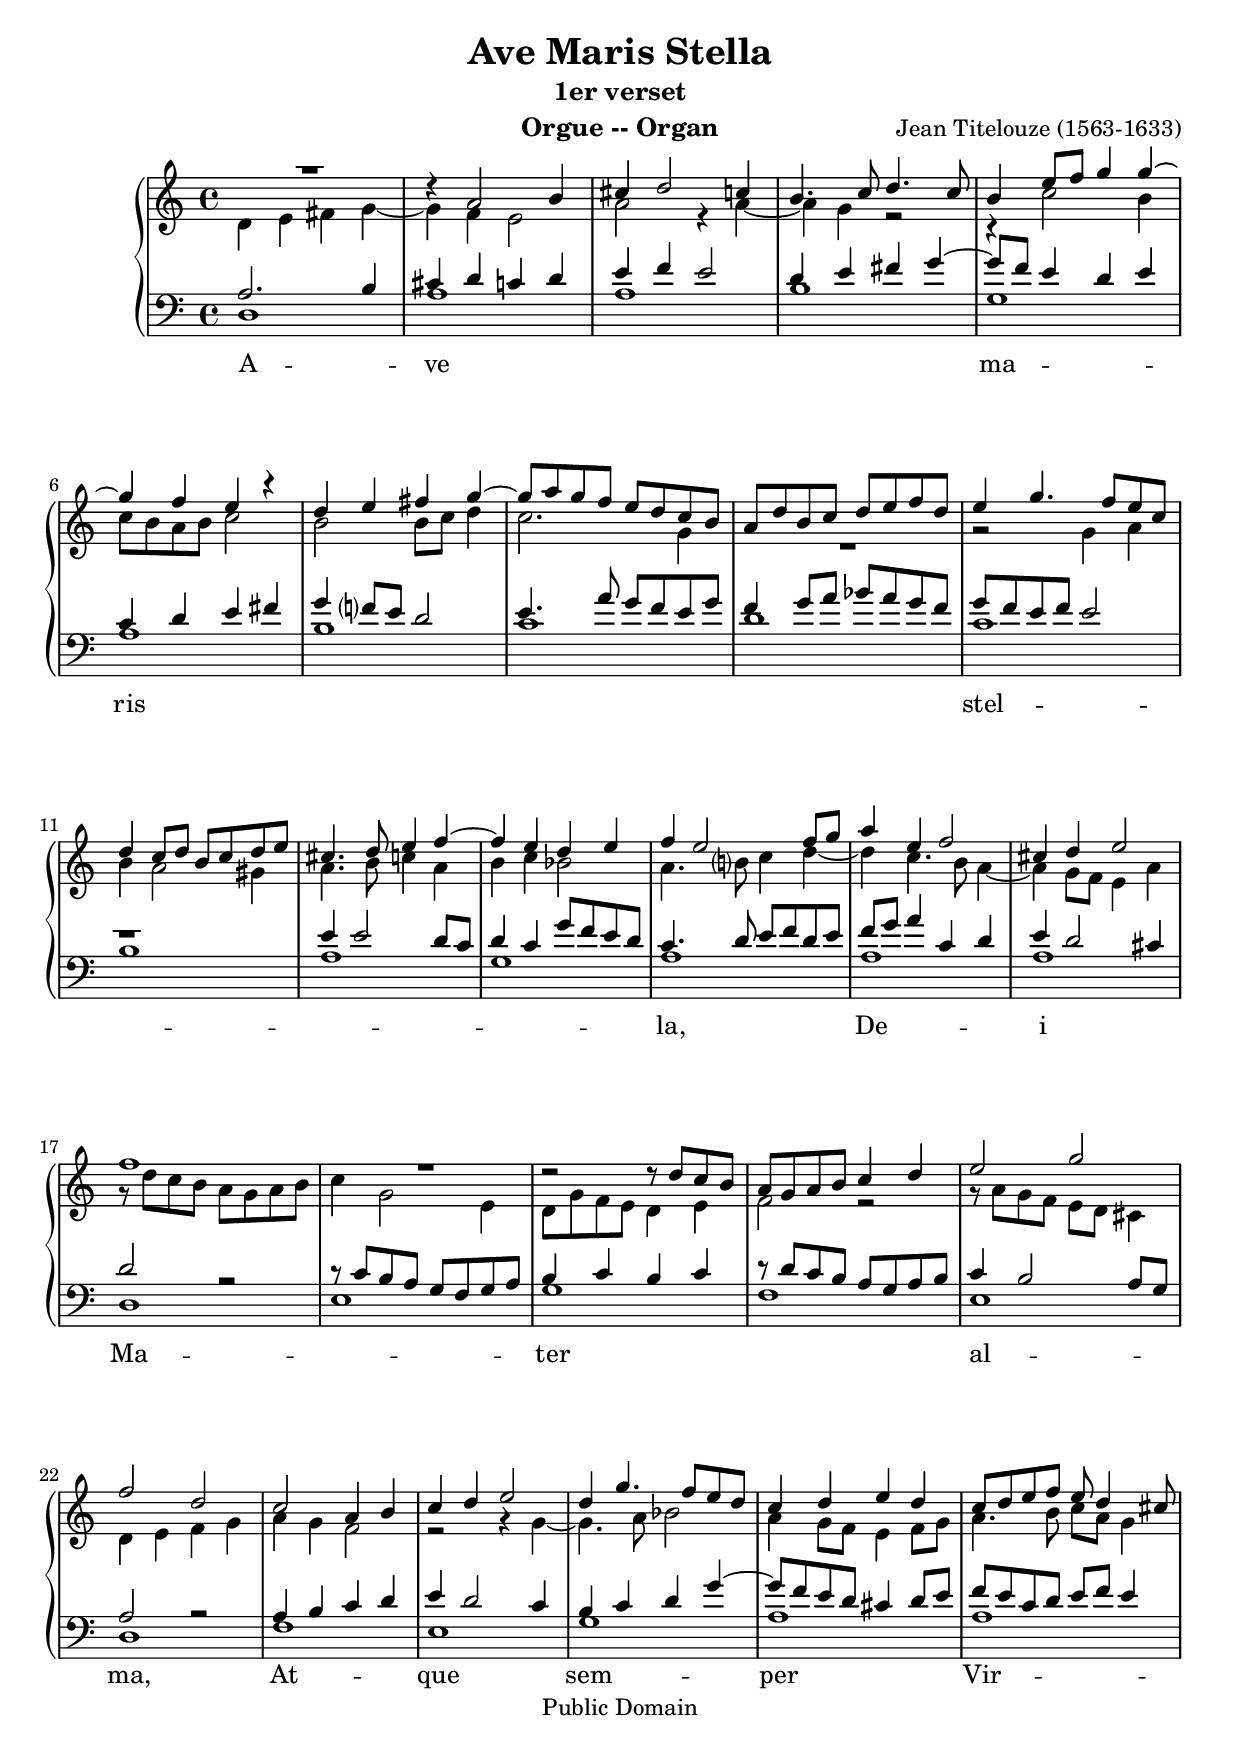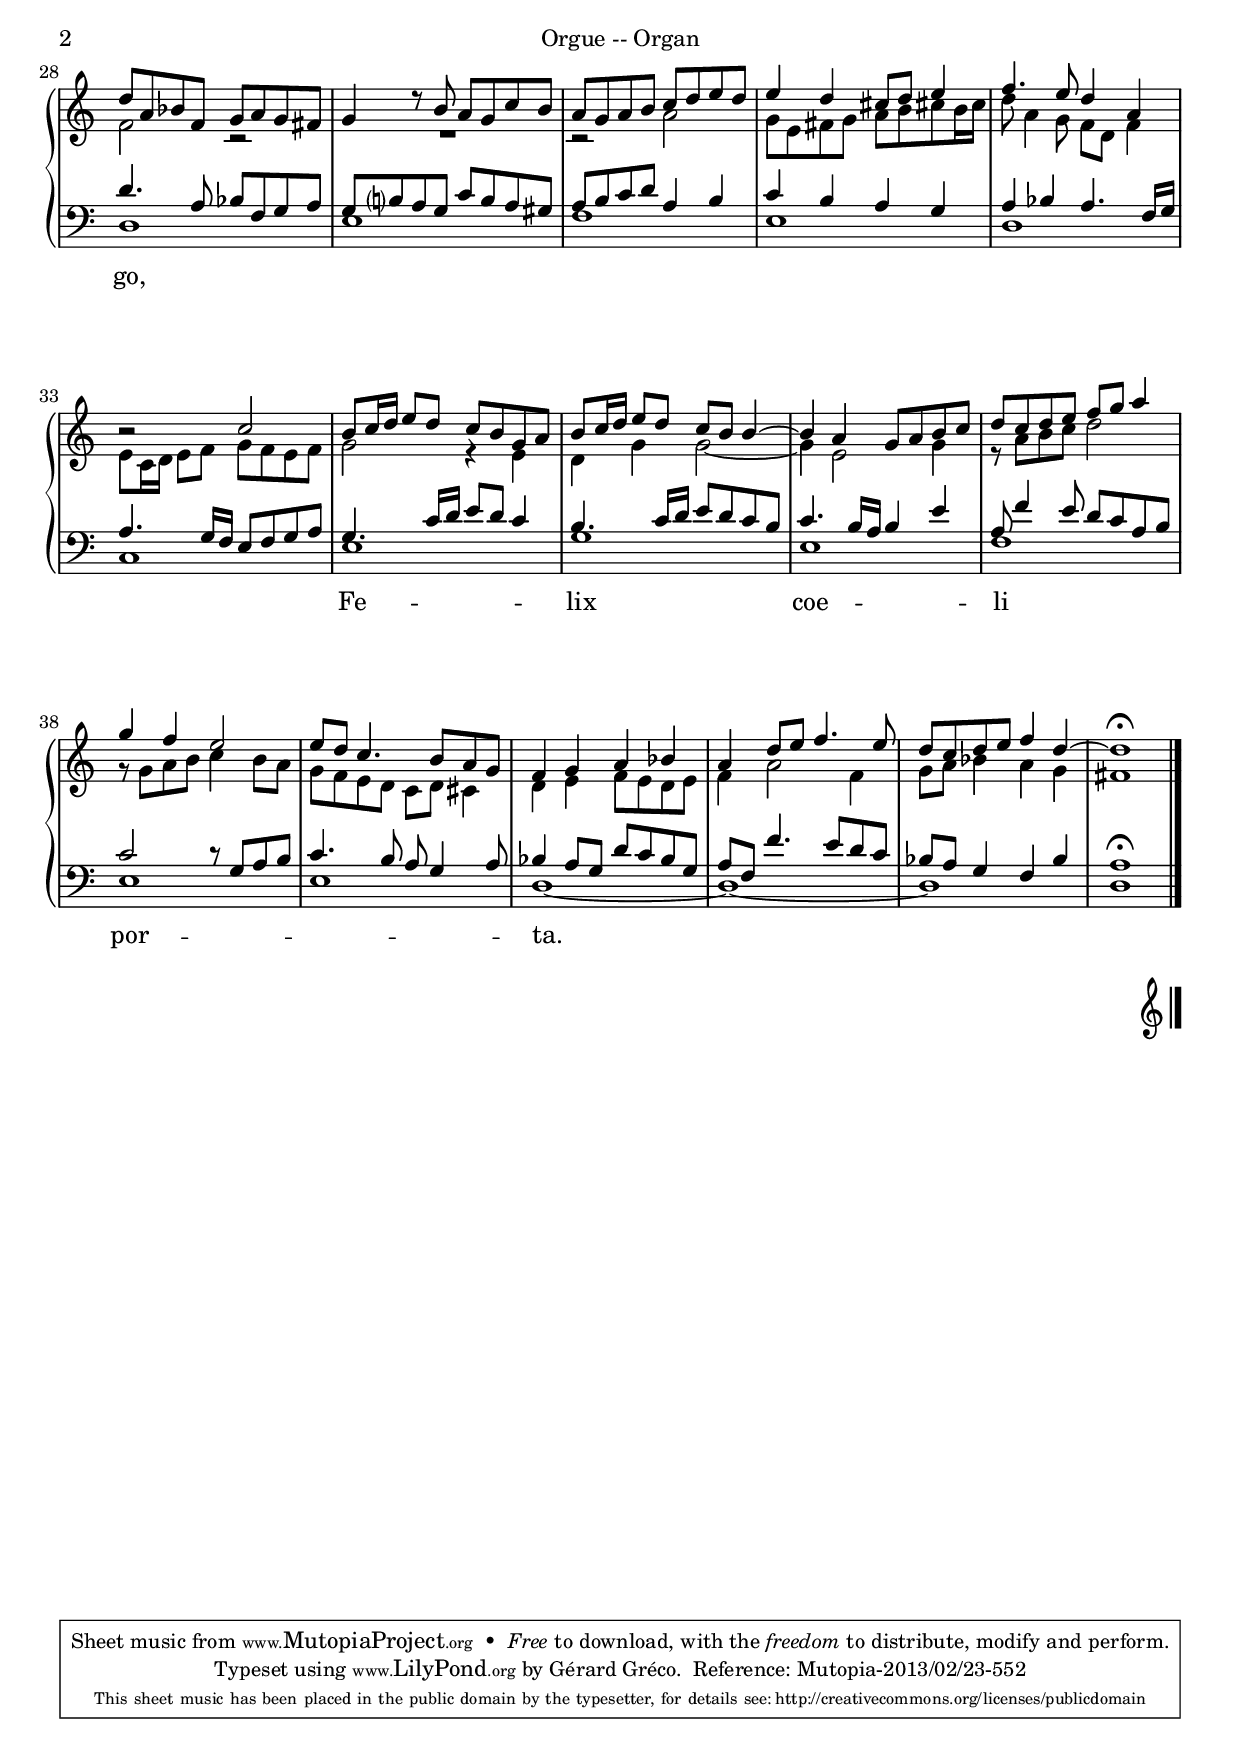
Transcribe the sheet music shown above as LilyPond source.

\version "2.16.1"
\include "italiano.ly"

% Écrit avec l'aide très secourable de lyqi ! Essayez-le !
% Written with the most secourable help of lyqi ! Try it !

\header{
     title = "Ave Maris Stella"
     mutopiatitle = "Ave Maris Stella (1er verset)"
     subtitle = "1er verset"
     piece = ""
     instrument = "Orgue -- Organ"
     composer = "Jean Titelouze (1563-1633)"
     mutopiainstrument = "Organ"
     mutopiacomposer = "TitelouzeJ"
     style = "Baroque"
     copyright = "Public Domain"
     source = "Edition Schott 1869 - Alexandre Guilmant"
     opus = ""
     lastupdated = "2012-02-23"
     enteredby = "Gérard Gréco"
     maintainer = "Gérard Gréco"

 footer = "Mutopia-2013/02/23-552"
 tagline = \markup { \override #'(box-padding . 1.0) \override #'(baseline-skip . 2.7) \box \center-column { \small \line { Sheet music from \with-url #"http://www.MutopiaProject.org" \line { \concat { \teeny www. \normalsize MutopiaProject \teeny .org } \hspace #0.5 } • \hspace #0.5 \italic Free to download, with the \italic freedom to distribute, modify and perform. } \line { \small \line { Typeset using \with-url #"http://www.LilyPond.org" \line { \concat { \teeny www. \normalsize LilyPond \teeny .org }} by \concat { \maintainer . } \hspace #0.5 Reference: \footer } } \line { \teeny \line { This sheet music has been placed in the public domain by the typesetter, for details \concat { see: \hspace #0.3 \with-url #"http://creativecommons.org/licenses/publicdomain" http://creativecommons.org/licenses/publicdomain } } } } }
}

global = {
   \time 4/4
   \key do \major
}
soprano = \relative do''{
   \tieUp \once \override MultiMeasureRest  #'staff-position = #+4 R1
   re4\rest la2 si4
   | dod4 re2 do4
   | si4. do8 re4. do8
   | si4 mi8 [ fa8 ] sol4 sol4 ~
   | sol4 fa4 mi4 r4
   | re4 mi4 fad4 sol4 ~
   | sol8 [ la8 sol8 fa8 ] mi8 [ re8 do8 si8 ]
   | la8 [ re8 si8 do8 ] re8 [ mi8 fa8 re8 ]
   | mi4 sol4. fa8 [ mi8 do8 ]
   | re4 do8 [ re8 ] si8 [ do8 re8 mi8 ]
   | dod4. re8 mi4 fa4 ~
   | fa4 mi4 re4 mi4
   | fa4 mi2 fa8 [ sol8 ]
   | la4 mi4 fa2
   | dod4 re4 mi2
   | fa1
   | R1
   | re2\rest re8\rest re8 [ do8 si8 ]
   | la8 [ sol8 la8 si8 ] do4 re4
   | mi2 sol2
   | fa2 re2
   | do2 la4 si4
   | do4 re4 mi2
   | re4 sol4. fa8 [ mi8 re8 ]
   | do4 re4 mi4 re4
   | do8 [ re8 mi8 fa8 ] mi8 re4 dod8
   | re8 [ la8 sib8 fa8 ] sol8 [ la8 sol8 fad8 ]
   | sol4 re'8\rest si8 la8 [ sol8 do8 si8 ]
   | la8 [ sol8 la8 si8 ] do8 [ re8 mi8 re8 ]
   | mi4 re4 dod8 [ re8 ] mi4
   | fa4. mi8 re4 la4
   | si2\rest do2
   | si8 [ do16 re16 ] mi8 [ re8 ] do8 [ si8 sol8 la8 ]
   | si8 [ do16 re16 ] mi8 [ re8 ] do8 [ si8 ] si4 ~
   | si4 la4 sol8 [ la8 si8 do8 ]
   | re8 [ do8 re8 mi8 ] fa8 [ sol8 ] la4
   | sol4 fa4 mi2
   | mi8 [ re8 ] do4. si8 [ la8 sol8 ]
   | fa4 sol4 la4 sib4
   | la4 re8 [ mi8 ] fa4. mi8
   | re8 [ do8 re8 mi8 ] fa4 re4 ~
   | \once \override Script #'padding = # 1 re1^\fermata
}

alto = \relative do'{
   re4 mi4 fad4 sol4 ~
   | sol4 fa4 mi2
   | la2 r4 la4 ~
   | la4 sol4 r2
   | r4 do2 si4
   | do8 [ si8 la8 si8 ] do2
   | si2 si8 [ do8 ] re4
   | do2. sol4
   | R1
   | sol2\rest sol4 la4
   | si4 la2 sold4
   | la4. si8 do4 la4
   | si4 do4 sib2
   | la4. si?8 do4 re4 ~
   | re4 do4. si8 la4 ~
   | la4 sol8 [ fa8 ] mi4 la4
   | sol8\rest re'8 [ do8 si8 ] la8 [ sol8 la8 si8 ]
   | do4 sol2 mi4
   | re8 [ sol8 fa8 mi8 ] re4 mi4
   | fa2 r2
   | sol8\rest la8 [ sol8 fa8 ] mi8 [ re8 ] dod4
   | re4 mi4 fa4 sol4
   | la4 sol4 fa2
   | r2 sol4\rest sol4 ~
   | sol4. la8 sib2
   | la4 sol8 [ fa8 ] mi4 fa8 [ sol8 ]
   | la4. si8 do8 [ la8 ] sol4
   | fa2 r2
   | R1
   | r2 la2
   | sol8 [ mi8 fad8 sol8 ] la8 [ si8 dod!8 si16 dod16 ]
   | re8 la4 sol8 fa8[ re8] fa4
   | mi8 [ do16 re16 ] mi8 [ fa8 ] sol8 [ fa8 mi8 fa8 ]
   | sol2 mi4\rest mi4
   | re4 sol4 sol2 ~
   | sol4 mi2 sol4
   | r8 la8 [ si8 do8 ] re2
   | sol,8\rest sol8 [ la8 si8 ] do4 si8 [ la8 ]
   | sol8 [ fa8 mi8 re8 ] do8 [ re8 ] dod4
   | re4 mi4 fa8 [ mi8 re8 mi8 ]
   | fa4 la2 fa4
   | sol8 [ la8 ] sib4 la4 sol4
   | fad1

}

tenor = \relative do' {
   la2. si4
   | dod4 re4 do4 re4
   | mi4 fa4 mi2
   | re4 mi4 fad4 sol4 ~
   | sol8 [ fa8 ] mi4 re4 mi4
   | do4 re4 mi4 fad4
   | sol4 fa?8 [ mi8 ] re2
   | mi4. la8 sol8 [ fa8 mi8 sol8 ]
   | fa4 sol8 [ la8 ] sib8 [ la8 sol8 fa8 ]
   | sol8 [ fa8 mi8 fa8 ] mi2
   | r1
   | mi4 mi2 re8 [ do8 ]
   | re4 do4 sol'8 [ fa8 mi8 re8 ]
   | do4. re8 mi8 [ fa8 re8 mi8 ]
   | fa8 [ sol8 ] la4 do,4 re4
   | mi4 re2 dod4
   | re2 r2
   | r8 do8 [ si8 la8 ] sol8 [ fa8 sol8 la8 ]
   | si4 do4 si4 do4
   | r8 re8 [ do8 si8 ] la8 [ sol8 la8 si8 ]
   | do4 si2 la8 [ sol8 ]
   | la2 r2
   | la4 si4 do4 re4
   | mi4 re2 do4
   | si4 do4 re4 sol4 ~
   | sol8 [ fa8 mi8 re8 ] dod4 re8 [ mi8 ]
   | fa8 [ mi8 do8 re8 ] mi8 [ fa8 ] mi4
   | re4. la8 sib8 [ fa8 sol8 la8 ]
   | sol8 [ si?8 la8 sol8 ] do8 [ si8 la8 sold8 ]
   | la8 [ si8 do8 re8 ] la4 si4
   | do4 si4 la4 sol4
   | la4 sib4 la4. fa16 [ sol16 ]
   | la4. sol16 [ fa16 ] mi8 [ fa8 sol8 la8 ]
   | sol4. do16 [ re16 ] mi8 [ re8 ] do4
   | si4. do16 [ re16 ] mi8 [ re8 do8 si8 ]
   | do4. si16 [ la16 ] si4 mi4
   | la,8 fa'4 mi8 re8 [ do8 la8 si8 ]
   | do2 r8 sol8 [ la8 si8 ]
   | do4. si8 la8 sol4 la8
   | sib4 la8 [ sol8 ] re'8 [ do8 sib8 sol8 ]
   | la8 [ fa8 ] fa'4. mi8 [ re8 do8 ]
   | sib8 [ la8 ] sol4 fa4 sib4
   | \once \override Script #'padding = # 1 la1^\fermata

}

choral = \relative do{
   re1 la'1 la1 si1 sol1 la1 si1 do1 re1 do1
   | si1 la1 sol1 la1 la1 la1 re,1 mi1 sol1 fa1
   | mi1 re1 fa1 mi1 sol1 la1 la1 re,1 mi1 fa1
   | mi1 re1 do1 mi1 sol1 mi1 fa1 mi1 mi1 re1 ~
   | re1 ~ re1
   | re1
}

cantusfirmus=\lyricmode{
				% Ave Maris Stella
				% Dei Mater alma
				% Atque semper virgo
				% Felix coeli porta.
				% --
				% Salut, étoile des mers,
				% Auguste Mère de Dieu, salut,
				% ô toujours Vierge,
				% heureuse porte du Ciel.
				% --
				% Hail, O Star of the ocean,
				% God's own Mother blest,
				% ever sinless Virgin,
				% gate of heav'nly rest.

     A -- ve \skip 1 \skip 1 ma -- ris \skip 1 \skip 1 \skip 1 stel --
\skip 1
     \skip 1 \skip 1 la,
     De -- i Ma -- \skip 1 ter \skip 1 al -- ma,
     At -- que sem -- per Vir -- go, \skip 1
     \skip 1 \skip 1 \skip 1 \skip 1 Fe -- lix coe -- li por -- \skip 1
ta.

}

\score {
     {
       <<
	\context PianoStaff <<
	  \context Staff = "dessus" <<
	    \global
	    \clef violin
	    \set Staff.midiInstrument = "Church organ"
	    \context Voice = "soprano" {\voiceOne \soprano}
	    \context Voice = "alto" {\voiceTwo \alto}
	  >>
	  \context Staff = "basse" <<
	    \global
	    \clef bass
	    \set Staff.midiInstrument = "Church organ"
	    \context Voice = "tenor" {\voiceOne \tenor}
	    \context Voice = "basse" {\voiceTwo \choral}
	  >>
	>>
	\lyricsto "basse" \new Lyrics \cantusfirmus
>>
       \bar "|."
     }
     \layout {}

  \midi {
    \tempo 4 = 120
    }

}
